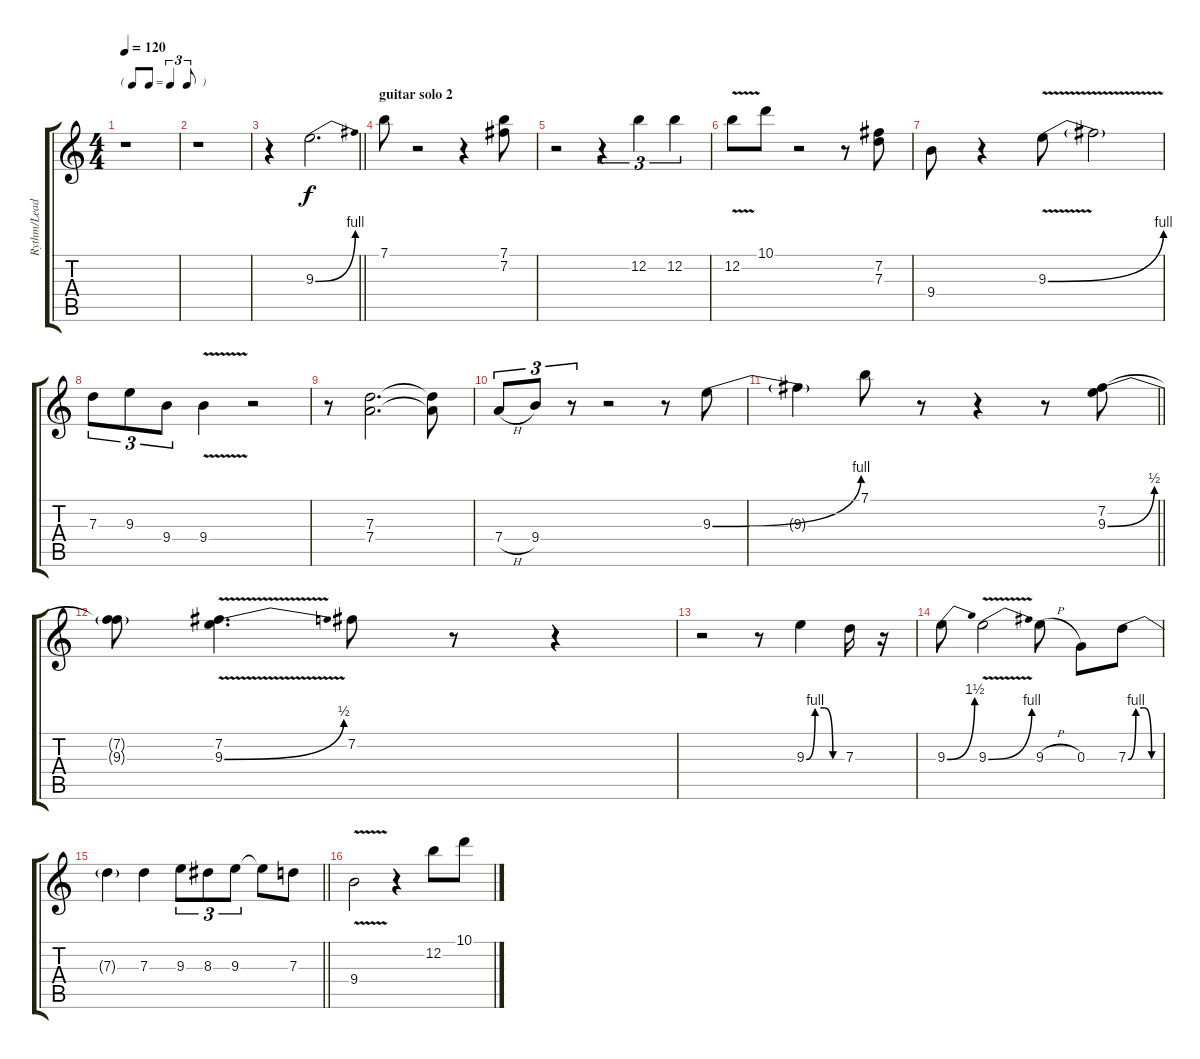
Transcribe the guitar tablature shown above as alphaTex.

\track ("Rythm/Lead Guitar (Gilmour)" "Rythm/Lead") {instrument electricguitarclean}
\staff {score tabs}
\tuning (E4 B3 G3 D3 A2 E2) {hide}
\ts (4 4)
\tf triplet8th
\tempo 120
\clef g2
\ks c
r.1{dy pp} |
r.1 |
\barLineRight lightlight
r.4{volume 14 instrument overdrivenguitar} 9.3{be (bend 0 0 60 4)}.2{d dy f} |
\section ("" "guitar solo 2")
7.1.8 r.2 r.4 (7.1 7.2).8 |
r.2 r.4{tu (3 2)} 12.2.4{tu (3 2)} 12.2.4{tu (3 2)} |
12.2{v}.8 10.1.8 r.2 r.8 (7.2 7.3).8 |
9.4.8 r.4 9.3{be (bend 0 0 60 4) v}.8 9.3{t}.2 |
7.3.8{tu (3 2)} 9.3.8{tu (3 2)} 9.4.8{tu (3 2)} 9.4{v}.4 r.2 |
r.8 (7.3 7.4).2{d} (7.3{t} 7.4{t}).8 |
7.4{h}.8{tu (3 2)} 9.4.8{tu (3 2)} r.8{tu (3 2)} r.2 r.8 9.3{be (bend 0 0 60 4)}.8 |
\barLineRight lightlight
9.3{t}.4 7.1.8 r.8 r.4 r.8 (7.2 9.3{be (bend 0 0 60 2)}).8 |
(7.2{t} 9.3{t}).8 (7.2{v} 9.3{be (bend 0 0 60 2) v}).4{d} 7.2.8 r.8 r.4 |
r.2 r.8 9.3{be (custom 0 0 15 4 30 4 45 0 60 0)}.4 7.3.16 r.16 |
9.3{be (bend 0 0 60 6)}.8 9.3{be (bend 0 0 60 4) v}.2 9.3{h}.8 0.3.8 7.3{be (custom 0 0 15 4 30 4 45 0 60 0)}.8 |
\barLineRight lightlight
7.3{t}.4 7.3.4 9.3.8{tu (3 2)} 8.3.8{tu (3 2)} 9.3.8{tu (3 2)} 9.3{t}.8 7.3.8 |
9.4{v}.2 r.4 12.2.8 10.1.8
